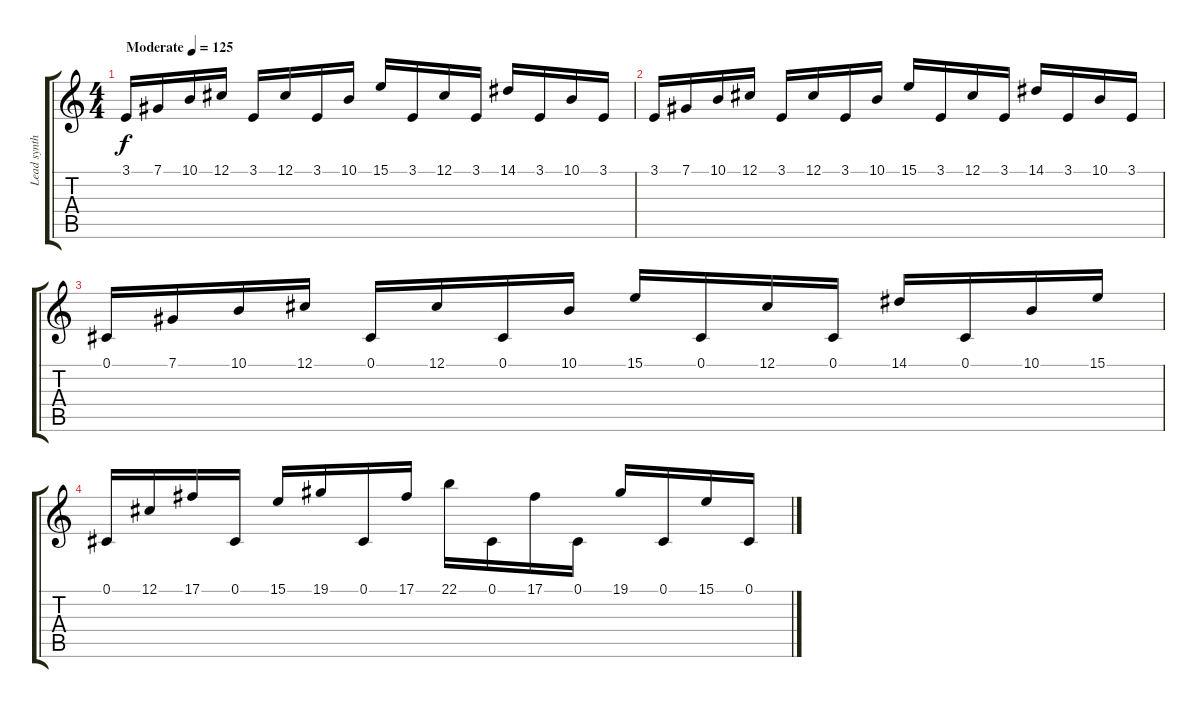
\track ("Lead synth" "Lead synth") {instrument pad7halo}
\staff {score tabs}
\tuning (Db4 Ab3 E3 B2 Gb2 Db2) {hide}
\ts (4 4)
\tempo (125 "Moderate")
\clef g2
\ks c
3.1.16{dy f volume 4 instrument pad7halo} 7.1.16{volume 11} 10.1.16 12.1.16 3.1.16 12.1.16 3.1.16 10.1.16 15.1.16 3.1.16 12.1.16 3.1.16 14.1.16 3.1.16 10.1.16 3.1.16 |
3.1.16 7.1.16 10.1.16 12.1.16 3.1.16 12.1.16 3.1.16 10.1.16 15.1.16 3.1.16 12.1.16 3.1.16 14.1.16 3.1.16 10.1.16 3.1.16 |
0.1.16 7.1.16 10.1.16 12.1.16 0.1.16 12.1.16 0.1.16 10.1.16 15.1.16 0.1.16 12.1.16 0.1.16 14.1.16 0.1.16 10.1.16 15.1.16 |
0.1.16 12.1.16 17.1.16 0.1.16 15.1.16 19.1.16 0.1.16 17.1.16 22.1.16 0.1.16 17.1.16 0.1.16 19.1.16 0.1.16 15.1.16 0.1.16
